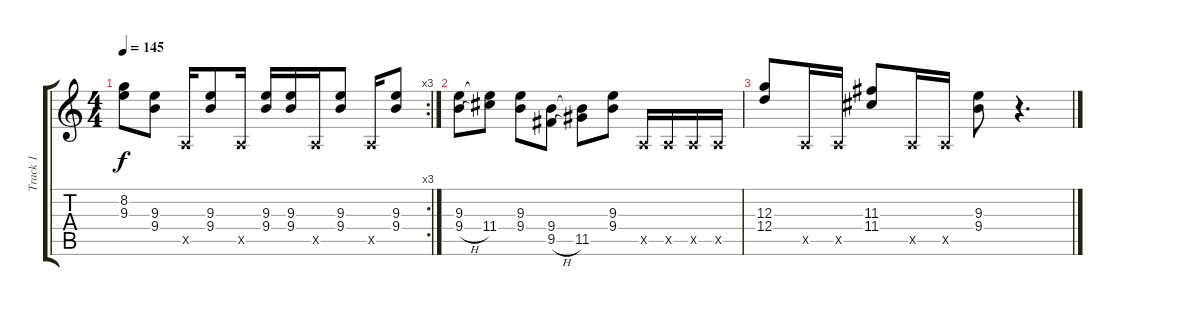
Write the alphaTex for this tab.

\track ("Track 1" "Track 1") {instrument electricguitarclean}
\staff {score tabs}
\tuning (E4 B3 G3 D3 A2 E2) {hide}
\rc 3
\ts (4 4)
\tempo 145
\clef g2
\ks c
(8.2{t} 9.3{t}).8{dy f} (9.3 9.4).8 0.5{x}.16 (9.3 9.4).8 0.5{x}.16 (9.3 9.4).16 (9.3 9.4).16 0.5{x}.16 (9.3 9.4).8 0.5{x}.16 (9.3 9.4).8 |
(9.3 9.4{h}).8 (9.3{t} 11.4).8 (9.3 9.4).8 (9.4 9.5{h}).8 (9.4{t} 11.5).8 (9.3 9.4).8 0.5{x}.16 0.5{x}.16 0.5{x}.16 0.5{x}.16 |
(12.3 12.4).8 0.5{x}.16 0.5{x}.16 (11.3 11.4).8 0.5{x}.16 0.5{x}.16 (9.3 9.4).8 r.4{d}
